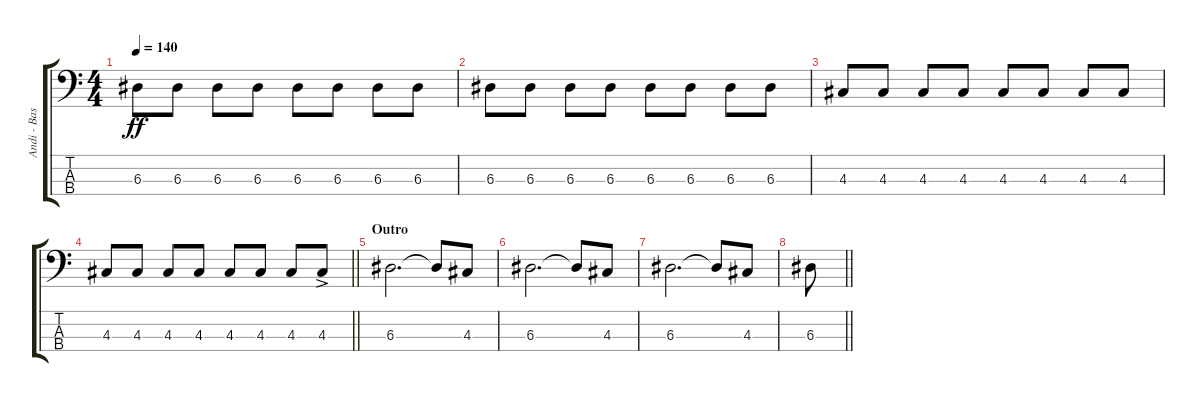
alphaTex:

\track ("Andi - Bass" "Andi - Bas") {instrument electricbassfinger}
\staff {score tabs}
\tuning (G2 D2 A1 D1) {hide}
\ts (4 4)
\tempo 140
\clef f4
\ks c
6.3.8{dy ff} 6.3.8 6.3.8 6.3.8 6.3.8 6.3.8 6.3.8 6.3.8 |
6.3.8 6.3.8 6.3.8 6.3.8 6.3.8 6.3.8 6.3.8 6.3.8 |
4.3.8 4.3.8 4.3.8 4.3.8 4.3.8 4.3.8 4.3.8 4.3.8 |
\barLineRight lightlight
4.3.8 4.3.8 4.3.8 4.3.8 4.3.8 4.3.8 4.3.8 4.3{ac}.8 |
\section ("" "Outro")
6.3.2{d} 6.3{t}.8 4.3.8 |
6.3.2{d} 6.3{t}.8 4.3.8 |
6.3.2{d} 6.3{t}.8 4.3.8 |
\barLineRight lightlight
6.3.8
